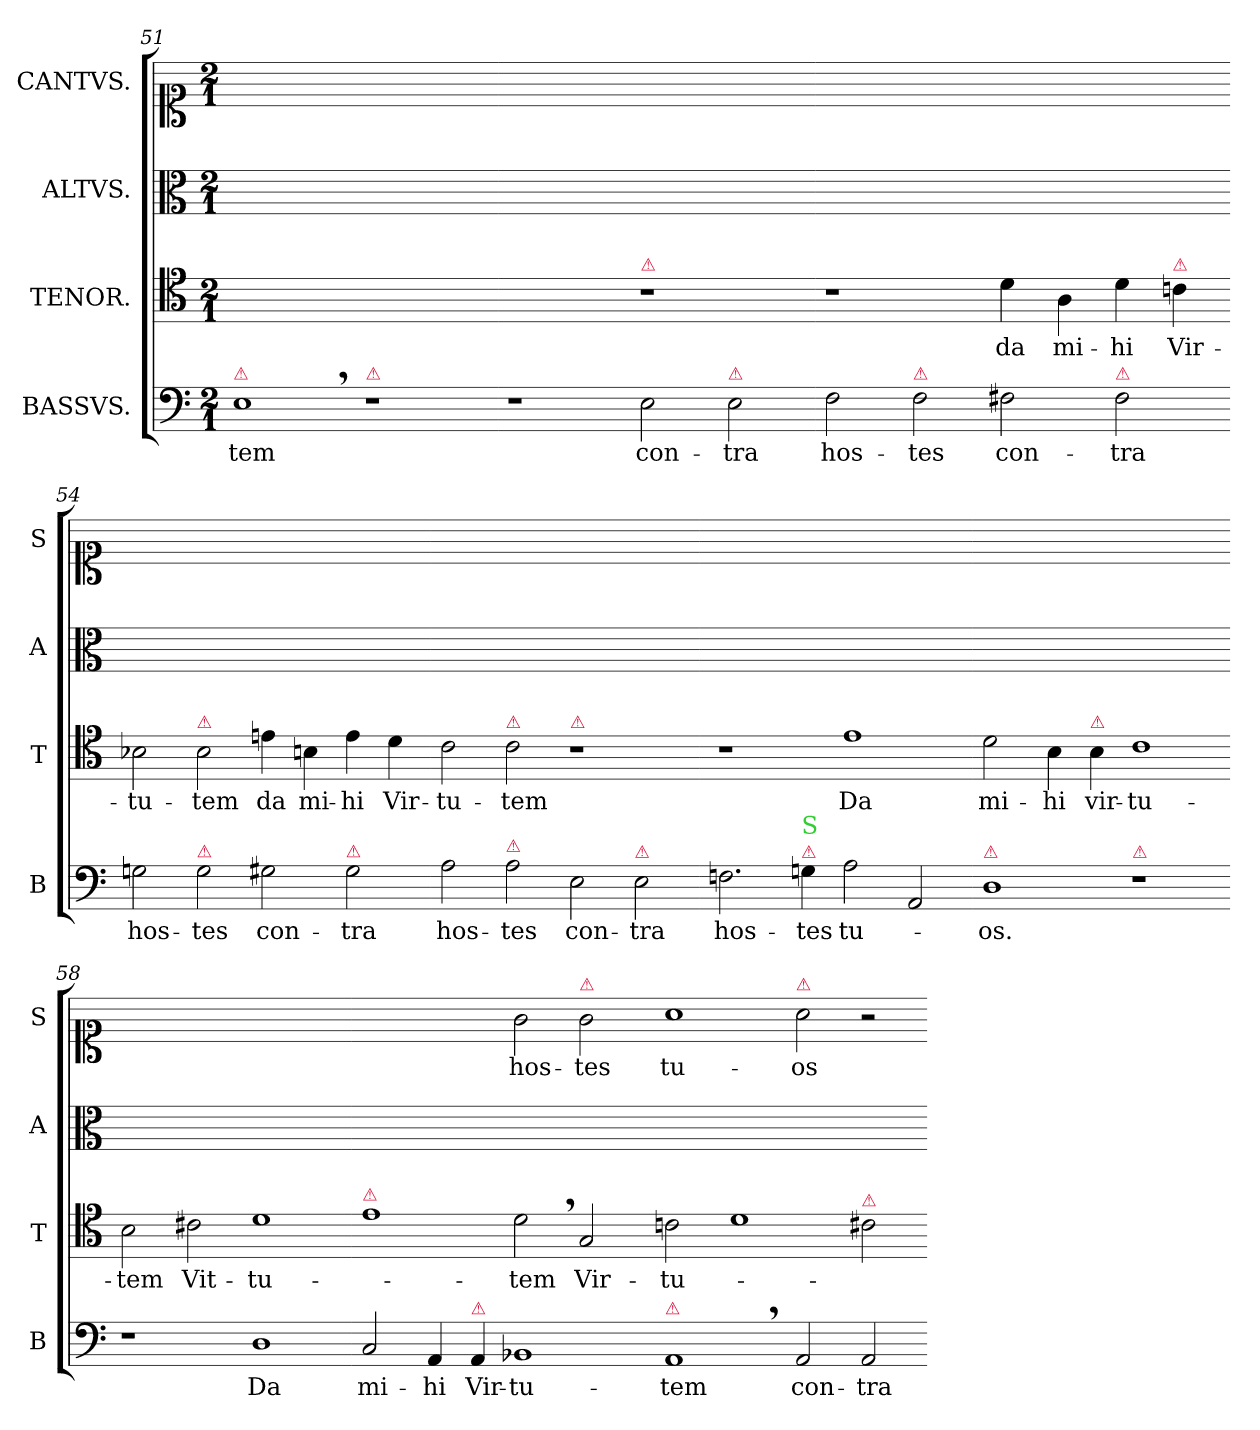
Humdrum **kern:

**kern	**text	**kern	**text	**kern	**kern	**text
*part4	*part4	*part3	*part3	*part2	*part1	*part1
*staff4	*staff4	*staff3	*staff3	*staff2	*staff1	*staff1
*I"BASSVS.	*	*I"TENOR.	*	*I"ALTVS.	*I"CANTVS.	*
*I'B	*	*I'T	*	*I'A	*I'S	*
*clefF4	*	*clefC4	*	*clefC3	*clefC1	*
*k[]	*	*k[]	*	*k[]	*k[]	*
*M2/1	*	*M2/1	*	*M2/1	*M2/1	*
=51	=51	=51	=51	=51	=51	=51
!LO:TX:a:color=crimson:t=⚠	!	!	!	!	!	!
1E,	-tem	0ryy	.	0ryy	0ryy	.
!LO:TX:a:color=crimson:t=⚠	!	!	!	!	!	!
1r	.	.	.	.	.	.
=52-	=52-	=52-	=52-	=52-	=52-	=52-
1r	.	1ryy	.	0ryy	0ryy	.
!	!	!LO:TX:a:color=crimson:t=⚠	!	!	!	!
2E\	con-	1r	.	.	.	.
!LO:TX:a:color=crimson:t=⚠	!	!	!	!	!	!
2E\	-tra	.	.	.	.	.
=53-	=53-	=53-	=53-	=53-	=53-	=53-
2F\	hos-	1r	.	0ryy	0ryy	.
!LO:TX:a:color=crimson:t=⚠	!	!	!	!	!	!
2F\	-tes	.	.	.	.	.
!	!LO:LY:i	!	!	!	!	!
2F#X\	con-	4d\	da	.	.	.
.	.	4A\	mi-	.	.	.
!LO:TX:a:color=crimson:t=⚠	!	!	!	!	!	!
!	!LO:LY:i	!	!	!	!	!
2F#\	-tra	4d\	-hi	.	.	.
!	!	!LO:TX:a:color=crimson:t=⚠	!	!	!	!
.	.	4cn\	Vir-	.	.	.
=54-	=54-	=54-	=54-	=54-	=54-	=54-
!	!LO:LY:i	!	!	!	!	!
2Gn\	hos-	2B-X\	-tu-	0ryy	0ryy	.
!	!	!LO:TX:a:color=crimson:t=⚠	!	!	!	!
!LO:TX:a:color=crimson:t=⚠	!	!	!	!	!	!
!	!LO:LY:i	!	!	!	!	!
2G\	-tes	2B-\	-tem	.	.	.
!	!	!	!LO:LY:i	!	!	!
2G#X\	con-	4en\	da	.	.	.
!	!	!	!LO:LY:i	!	!	!
.	.	4Bn\	mi-	.	.	.
!LO:TX:a:color=crimson:t=⚠	!	!	!	!	!	!
!	!	!	!LO:LY:i	!	!	!
2G#\	-tra	4e\	-hi	.	.	.
!	!	!	!LO:LY:i	!	!	!
.	.	4d\	Vir-	.	.	.
=55-	=55-	=55-	=55-	=55-	=55-	=55-
!	!	!	!LO:LY:i	!	!	!
2A\	hos-	2c\	-tu-	0ryy	0ryy	.
!	!	!LO:TX:a:color=crimson:t=⚠	!	!	!	!
!LO:TX:a:color=crimson:t=⚠	!	!	!	!	!	!
!	!	!	!LO:LY:i	!	!	!
2A\	-tes	2c\	-tem	.	.	.
!	!	!LO:TX:a:color=crimson:t=⚠	!	!	!	!
2E\	con-	1r	.	.	.	.
!LO:TX:a:color=crimson:t=⚠	!	!	!	!	!	!
2E\	-tra	.	.	.	.	.
=56-	=56-	=56-	=56-	=56-	=56-	=56-
2.Fn\	hos-	1r	.	0ryy	0ryy	.
!LO:TX:a:color=crimson:t=⚠	!	!	!	!	!	!
!LO:TX:a:color=limegreen:t=S	!	!	!	!	!	!
4Gn\	-tes	.	.	.	.	.
2A\	tu-	1e	Da	.	.	.
2AA/	.	.	.	.	.	.
=57-	=57-	=57-	=57-	=57-	=57-	=57-
!LO:TX:a:color=crimson:t=⚠	!	!	!	!	!	!
1D	-os.	2d\	mi-	0ryy	0ryy	.
.	.	4B\	-hi	.	.	.
!	!	!LO:TX:a:color=crimson:t=⚠	!	!	!	!
.	.	4B\	vir-	.	.	.
!LO:TX:a:color=crimson:t=⚠	!	!	!	!	!	!
1r	.	1c	-tu-	.	.	.
=58-	=58-	=58-	=58-	=58-	=58-	=58-
1r	.	2B\	-tem	0ryy	0ryy	.
.	.	2c#X\	Vit-	.	.	.
1D	Da	1d	-tu-	.	.	.
=59-	=59-	=59-	=59-	=59-	=59-	=59-
!	!	!LO:TX:a:color=crimson:t=⚠	!	!	!	!
2C/	mi-	1e	.	0ryy	1ryy	.
4AA/	-hi	.	.	.	.	.
!LO:TX:a:color=crimson:t=⚠	!	!	!	!	!	!
4AA/	Vir-	.	.	.	.	.
1BB-X	-tu-	2d,\	-tem	.	2g\	hos-
!	!	!	!	!	!LO:TX:a:color=crimson:t=⚠	!
.	.	2G/	Vir-	.	2g\	-tes
=60-	=60-	=60-	=60-	=60-	=60-	=60-
!LO:TX:a:color=crimson:t=⚠	!	!	!	!	!	!
1AA,	-tem	2cn\	-tu-	0ryy	1a	tu-
.	.	1d	.	.	.	.
!	!	!	!	!	!LO:TX:a:color=crimson:t=⚠	!
2AA/	con-	.	.	.	2a\	-os
!	!	!LO:TX:a:color=crimson:t=⚠	!	!	!	!
2AA/	-tra	2c#X\	.	.	2r	.
=-	=-	=-	=-	=-	=-	=-
*-	*-	*-	*-	*-	*-	*-
